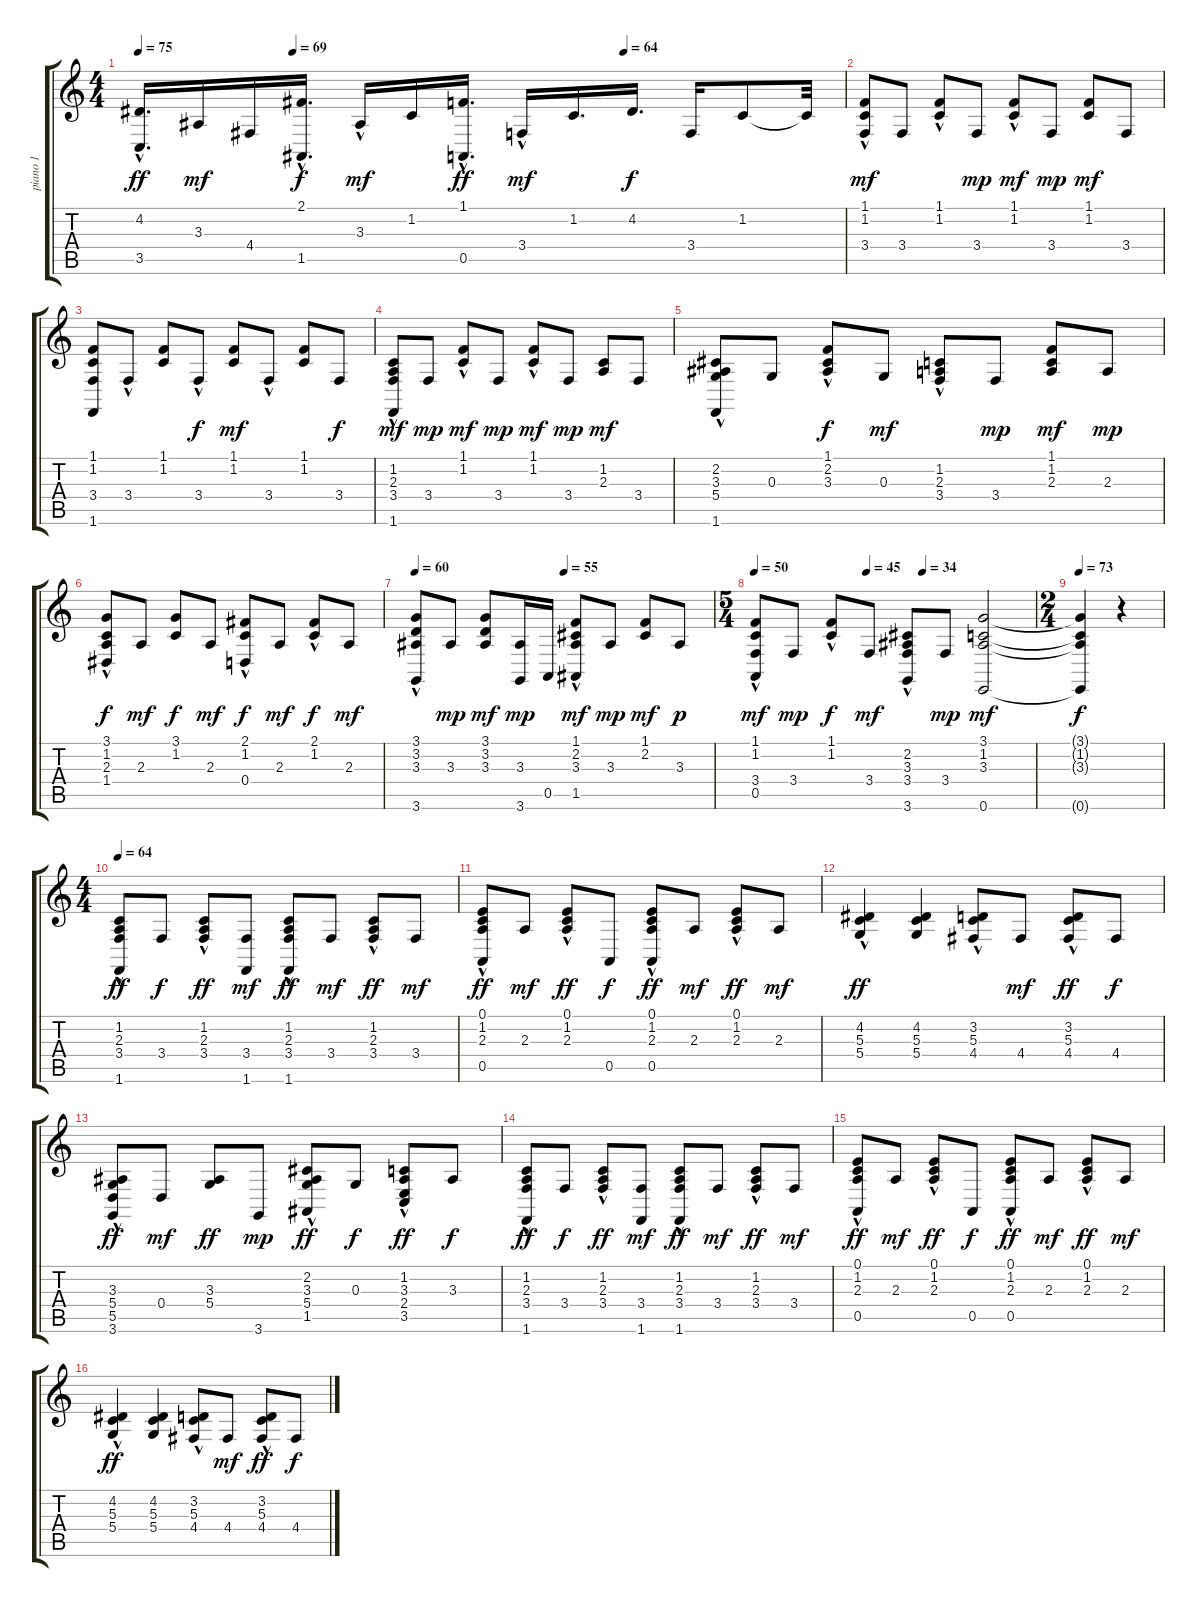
\track ("piano 1" "piano 1") {instrument acousticgrandpiano}
\staff {score tabs}
\tuning (E4 B3 G3 D3 A2 E2) {hide}
\ts (4 4)
\tempo 75
\tempo (69 0.21875)
\tempo (64 0.6875)
\clef g2
\ks c
(4.2{hac} 3.5).16{d dy ff} 3.3.16{dy mf} 4.4.16 (2.1 1.5{hac}).16{d dy f} 3.3{hac}.16{dy mf} 1.2.16 (1.1{hac} 0.5).16{d dy ff} 3.4{hac}.16{dy mf} 1.2.16{d} 4.2.16{d dy f} 3.4.16 1.2.8 1.2{t}.32 |
(1.1 1.2 3.4{hac}).8{dy mf} 3.4.8 (1.1{hac} 1.2).8 3.4.8{dy mp} (1.1{hac} 1.2).8{dy mf} 3.4.8{dy mp} (1.1 1.2).8{dy mf} 3.4.8 |
(1.1 1.2 3.4 1.6).8 3.4{hac}.8 (1.1 1.2).8 3.4{hac}.8{dy f} (1.1 1.2).8{dy mf} 3.4{hac}.8 (1.1 1.2).8 3.4.8{dy f} |
(1.2 2.3 3.4 1.6{hac}).8{dy mf} 3.4.8{dy mp} (1.1{hac} 1.2).8{dy mf} 3.4.8{dy mp} (1.1{hac} 1.2).8{dy mf} 3.4.8{dy mp} (1.2 2.3).8{dy mf} 3.4.8 |
(2.2 3.3 5.4{hac} 1.6).8 0.3.8 (1.1{hac} 2.2 3.3).8{dy f} 0.3.8{dy mf} (1.2{hac} 2.3 3.4{hac}).8 3.4.8{dy mp} (1.1 1.2 2.3).8{dy mf} 2.3.8{dy mp} |
(3.1 1.2 2.3{hac} 1.4{hac}).8{dy f} 2.3.8{dy mf} (3.1 1.2).8{dy f} 2.3.8{dy mf} (2.1 1.2 0.4{hac}).8{dy f} 2.3.8{dy mf} (2.1{hac} 1.2{hac}).8{dy f} 2.3.8{dy mf} |
\tempo 60
\tempo (55 0.5)
(3.1 3.2 3.3{hac} 3.6).8 3.3.8{dy mp} (3.1 3.2 3.3).8{dy mf} (3.3 3.6).16{dy mp} 0.5.16 (1.1 2.2 3.3{hac} 1.5{hac}).8{dy mf} 3.3.8{dy mp} (1.1 2.2).8{dy mf} 3.3.8{dy p} |
\ts (5 4)
\tempo 50
\tempo (45 0.4)
\tempo (34 0.6)
(1.1 1.2 3.4{hac} 0.5{hac}).8{dy mf} 3.4.8{dy mp} (1.1{hac} 1.2).8{dy f} 3.4.8{dy mf} (2.2 3.3 3.4{hac} 3.6{hac}).8 3.4.8{dy mp} (3.1 1.2 3.3 0.6).2{dy mf} |
\ts (2 4)
\tempo 73
(3.1{t} 1.2{t} 3.3{t} 0.6{t}).4{dy f} r.4 |
\ts (4 4)
\tempo 64
(1.2 2.3 3.4{hac} 1.6).8{dy ff} 3.4.8{dy f} (1.2{hac} 2.3{hac} 3.4{hac}).8{dy ff} (3.4 1.6).8{dy mf} (1.2{hac} 2.3{hac} 3.4 1.6).8{dy ff} 3.4.8{dy mf} (1.2 2.3 3.4{hac}).8{dy ff} 3.4.8{dy mf} |
(0.1{hac} 1.2{hac} 2.3 0.5).8{dy ff} 2.3.8{dy mf} (0.1{hac} 1.2{hac} 2.3{hac}).8{dy ff} 0.5.8{dy f} (0.1{hac} 1.2{hac} 2.3 0.5{hac}).8{dy ff} 2.3.8{dy mf} (0.1 1.2 2.3{hac}).8{dy ff} 2.3.8{dy mf} |
(4.2{hac} 5.3 5.4{hac}).4{dy ff} (4.2 5.3 5.4).4 (3.2 5.3 4.4{hac}).8 4.4.8{dy mf} (3.2{hac} 5.3 4.4{hac}).8{dy ff} 4.4.8{dy f} |
(3.3 5.4 5.5{hac} 3.6{hac}).8{dy ff} 0.4.8{dy mf} (3.3 5.4).8{dy ff} 3.6.8{dy mp} (2.2 3.3 5.4{hac} 1.5).8{dy ff} 0.3.8{dy f} (1.2{hac} 3.3 2.4{hac} 3.5{hac}).8{dy ff} 3.3.8{dy f} |
(1.2 2.3 3.4{hac} 1.6).8{dy ff} 3.4.8{dy f} (1.2{hac} 2.3{hac} 3.4{hac}).8{dy ff} (3.4 1.6).8{dy mf} (1.2{hac} 2.3{hac} 3.4 1.6).8{dy ff} 3.4.8{dy mf} (1.2 2.3 3.4{hac}).8{dy ff} 3.4.8{dy mf} |
(0.1{hac} 1.2{hac} 2.3 0.5).8{dy ff} 2.3.8{dy mf} (0.1{hac} 1.2{hac} 2.3{hac}).8{dy ff} 0.5.8{dy f} (0.1{hac} 1.2{hac} 2.3 0.5{hac}).8{dy ff} 2.3.8{dy mf} (0.1 1.2 2.3{hac}).8{dy ff} 2.3.8{dy mf} |
(4.2{hac} 5.3 5.4{hac}).4{dy ff} (4.2 5.3 5.4).4 (3.2 5.3 4.4{hac}).8 4.4.8{dy mf} (3.2{hac} 5.3 4.4{hac}).8{dy ff} 4.4.8{dy f}
